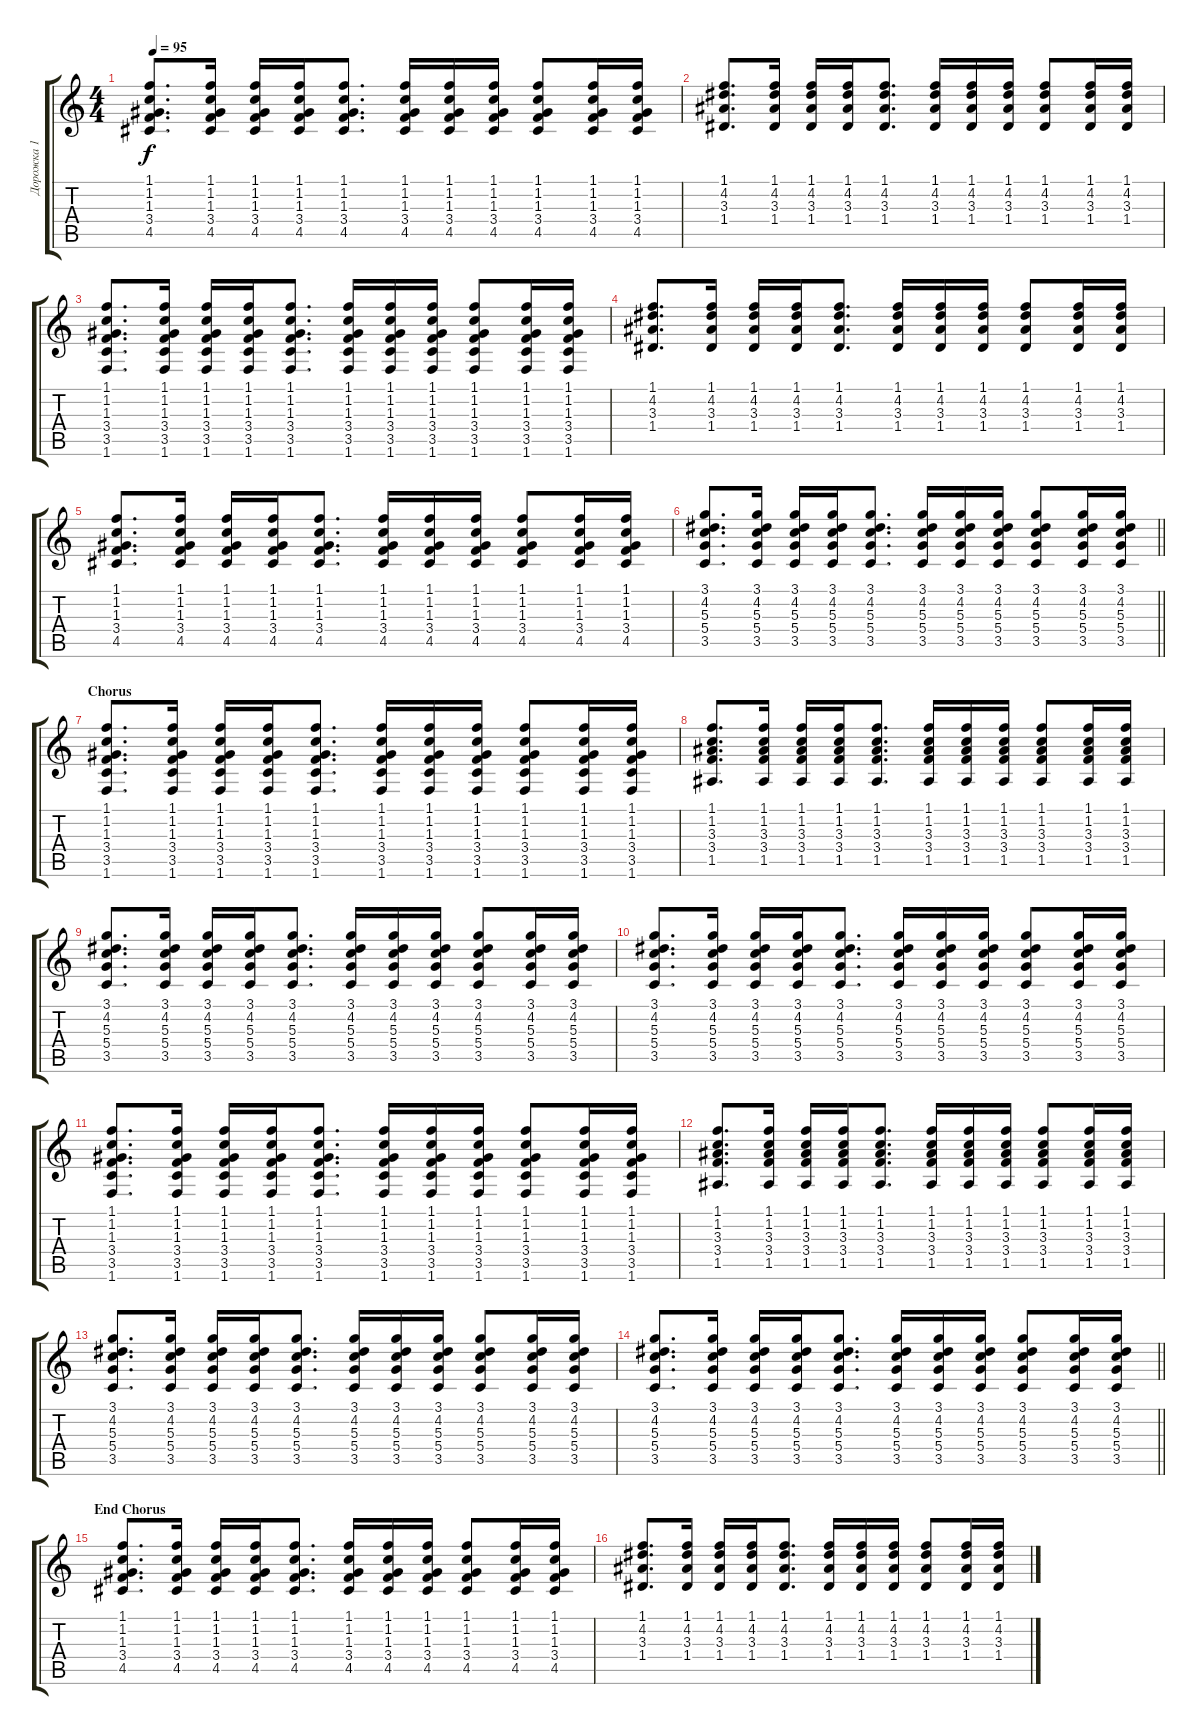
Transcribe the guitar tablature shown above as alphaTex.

\track ("Дорожка 1" "Дорожка 1") {instrument acousticguitarsteel}
\staff {score tabs}
\tuning (E4 B3 G3 D3 A2 E2) {hide}
\ts (4 4)
\tempo 95
\clef g2
\ks c
(1.1 1.2 1.3 3.4 4.5).8{d dy f} (1.1 1.2 1.3 3.4 4.5).16 (1.1 1.2 1.3 3.4 4.5).16 (1.1 1.2 1.3 3.4 4.5).16 (1.1 1.2 1.3 3.4 4.5).8{d} (1.1 1.2 1.3 3.4 4.5).16 (1.1 1.2 1.3 3.4 4.5).16 (1.1 1.2 1.3 3.4 4.5).16 (1.1 1.2 1.3 3.4 4.5).8 (1.1 1.2 1.3 3.4 4.5).16 (1.1 1.2 1.3 3.4 4.5).16 |
(1.1 4.2 3.3 1.4).8{d} (1.1 4.2 3.3 1.4).16 (1.1 4.2 3.3 1.4).16 (1.1 4.2 3.3 1.4).16 (1.1 4.2 3.3 1.4).8{d} (1.1 4.2 3.3 1.4).16 (1.1 4.2 3.3 1.4).16 (1.1 4.2 3.3 1.4).16 (1.1 4.2 3.3 1.4).8 (1.1 4.2 3.3 1.4).16 (1.1 4.2 3.3 1.4).16 |
(1.1 1.2 1.3 3.4 3.5 1.6).8{d} (1.1 1.2 1.3 3.4 3.5 1.6).16 (1.1 1.2 1.3 3.4 3.5 1.6).16 (1.1 1.2 1.3 3.4 3.5 1.6).16 (1.1 1.2 1.3 3.4 3.5 1.6).8{d} (1.1 1.2 1.3 3.4 3.5 1.6).16 (1.1 1.2 1.3 3.4 3.5 1.6).16 (1.1 1.2 1.3 3.4 3.5 1.6).16 (1.1 1.2 1.3 3.4 3.5 1.6).8 (1.1 1.2 1.3 3.4 3.5 1.6).16 (1.1 1.2 1.3 3.4 3.5 1.6).16 |
(1.1 4.2 3.3 1.4).8{d} (1.1 4.2 3.3 1.4).16 (1.1 4.2 3.3 1.4).16 (1.1 4.2 3.3 1.4).16 (1.1 4.2 3.3 1.4).8{d} (1.1 4.2 3.3 1.4).16 (1.1 4.2 3.3 1.4).16 (1.1 4.2 3.3 1.4).16 (1.1 4.2 3.3 1.4).8 (1.1 4.2 3.3 1.4).16 (1.1 4.2 3.3 1.4).16 |
(1.1 1.2 1.3 3.4 4.5).8{d} (1.1 1.2 1.3 3.4 4.5).16 (1.1 1.2 1.3 3.4 4.5).16 (1.1 1.2 1.3 3.4 4.5).16 (1.1 1.2 1.3 3.4 4.5).8{d} (1.1 1.2 1.3 3.4 4.5).16 (1.1 1.2 1.3 3.4 4.5).16 (1.1 1.2 1.3 3.4 4.5).16 (1.1 1.2 1.3 3.4 4.5).8 (1.1 1.2 1.3 3.4 4.5).16 (1.1 1.2 1.3 3.4 4.5).16 |
\barLineRight lightlight
(3.1 4.2 5.3 5.4 3.5).8{d} (3.1 4.2 5.3 5.4 3.5).16 (3.1 4.2 5.3 5.4 3.5).16 (3.1 4.2 5.3 5.4 3.5).16 (3.1 4.2 5.3 5.4 3.5).8{d} (3.1 4.2 5.3 5.4 3.5).16 (3.1 4.2 5.3 5.4 3.5).16 (3.1 4.2 5.3 5.4 3.5).16 (3.1 4.2 5.3 5.4 3.5).8 (3.1 4.2 5.3 5.4 3.5).16 (3.1 4.2 5.3 5.4 3.5).16 |
\section ("" "Chorus")
(1.1 1.2 1.3 3.4 3.5 1.6).8{d} (1.1 1.2 1.3 3.4 3.5 1.6).16 (1.1 1.2 1.3 3.4 3.5 1.6).16 (1.1 1.2 1.3 3.4 3.5 1.6).16 (1.1 1.2 1.3 3.4 3.5 1.6).8{d} (1.1 1.2 1.3 3.4 3.5 1.6).16 (1.1 1.2 1.3 3.4 3.5 1.6).16 (1.1 1.2 1.3 3.4 3.5 1.6).16 (1.1 1.2 1.3 3.4 3.5 1.6).8 (1.1 1.2 1.3 3.4 3.5 1.6).16 (1.1 1.2 1.3 3.4 3.5 1.6).16 |
(1.1 1.2 3.3 3.4 1.5).8{d} (1.1 1.2 3.3 3.4 1.5).16 (1.1 1.2 3.3 3.4 1.5).16 (1.1 1.2 3.3 3.4 1.5).16 (1.1 1.2 3.3 3.4 1.5).8{d} (1.1 1.2 3.3 3.4 1.5).16 (1.1 1.2 3.3 3.4 1.5).16 (1.1 1.2 3.3 3.4 1.5).16 (1.1 1.2 3.3 3.4 1.5).8 (1.1 1.2 3.3 3.4 1.5).16 (1.1 1.2 3.3 3.4 1.5).16 |
(3.1 4.2 5.3 5.4 3.5).8{d} (3.1 4.2 5.3 5.4 3.5).16 (3.1 4.2 5.3 5.4 3.5).16 (3.1 4.2 5.3 5.4 3.5).16 (3.1 4.2 5.3 5.4 3.5).8{d} (3.1 4.2 5.3 5.4 3.5).16 (3.1 4.2 5.3 5.4 3.5).16 (3.1 4.2 5.3 5.4 3.5).16 (3.1 4.2 5.3 5.4 3.5).8 (3.1 4.2 5.3 5.4 3.5).16 (3.1 4.2 5.3 5.4 3.5).16 |
(3.1 4.2 5.3 5.4 3.5).8{d} (3.1 4.2 5.3 5.4 3.5).16 (3.1 4.2 5.3 5.4 3.5).16 (3.1 4.2 5.3 5.4 3.5).16 (3.1 4.2 5.3 5.4 3.5).8{d} (3.1 4.2 5.3 5.4 3.5).16 (3.1 4.2 5.3 5.4 3.5).16 (3.1 4.2 5.3 5.4 3.5).16 (3.1 4.2 5.3 5.4 3.5).8 (3.1 4.2 5.3 5.4 3.5).16 (3.1 4.2 5.3 5.4 3.5).16 |
(1.1 1.2 1.3 3.4 3.5 1.6).8{d} (1.1 1.2 1.3 3.4 3.5 1.6).16 (1.1 1.2 1.3 3.4 3.5 1.6).16 (1.1 1.2 1.3 3.4 3.5 1.6).16 (1.1 1.2 1.3 3.4 3.5 1.6).8{d} (1.1 1.2 1.3 3.4 3.5 1.6).16 (1.1 1.2 1.3 3.4 3.5 1.6).16 (1.1 1.2 1.3 3.4 3.5 1.6).16 (1.1 1.2 1.3 3.4 3.5 1.6).8 (1.1 1.2 1.3 3.4 3.5 1.6).16 (1.1 1.2 1.3 3.4 3.5 1.6).16 |
(1.1 1.2 3.3 3.4 1.5).8{d} (1.1 1.2 3.3 3.4 1.5).16 (1.1 1.2 3.3 3.4 1.5).16 (1.1 1.2 3.3 3.4 1.5).16 (1.1 1.2 3.3 3.4 1.5).8{d} (1.1 1.2 3.3 3.4 1.5).16 (1.1 1.2 3.3 3.4 1.5).16 (1.1 1.2 3.3 3.4 1.5).16 (1.1 1.2 3.3 3.4 1.5).8 (1.1 1.2 3.3 3.4 1.5).16 (1.1 1.2 3.3 3.4 1.5).16 |
(3.1 4.2 5.3 5.4 3.5).8{d} (3.1 4.2 5.3 5.4 3.5).16 (3.1 4.2 5.3 5.4 3.5).16 (3.1 4.2 5.3 5.4 3.5).16 (3.1 4.2 5.3 5.4 3.5).8{d} (3.1 4.2 5.3 5.4 3.5).16 (3.1 4.2 5.3 5.4 3.5).16 (3.1 4.2 5.3 5.4 3.5).16 (3.1 4.2 5.3 5.4 3.5).8 (3.1 4.2 5.3 5.4 3.5).16 (3.1 4.2 5.3 5.4 3.5).16 |
\barLineRight lightlight
(3.1 4.2 5.3 5.4 3.5).8{d} (3.1 4.2 5.3 5.4 3.5).16 (3.1 4.2 5.3 5.4 3.5).16 (3.1 4.2 5.3 5.4 3.5).16 (3.1 4.2 5.3 5.4 3.5).8{d} (3.1 4.2 5.3 5.4 3.5).16 (3.1 4.2 5.3 5.4 3.5).16 (3.1 4.2 5.3 5.4 3.5).16 (3.1 4.2 5.3 5.4 3.5).8 (3.1 4.2 5.3 5.4 3.5).16 (3.1 4.2 5.3 5.4 3.5).16 |
\section ("" "End Chorus")
(1.1 1.2 1.3 3.4 4.5).8{d} (1.1 1.2 1.3 3.4 4.5).16 (1.1 1.2 1.3 3.4 4.5).16 (1.1 1.2 1.3 3.4 4.5).16 (1.1 1.2 1.3 3.4 4.5).8{d} (1.1 1.2 1.3 3.4 4.5).16 (1.1 1.2 1.3 3.4 4.5).16 (1.1 1.2 1.3 3.4 4.5).16 (1.1 1.2 1.3 3.4 4.5).8 (1.1 1.2 1.3 3.4 4.5).16 (1.1 1.2 1.3 3.4 4.5).16 |
(1.1 4.2 3.3 1.4).8{d} (1.1 4.2 3.3 1.4).16 (1.1 4.2 3.3 1.4).16 (1.1 4.2 3.3 1.4).16 (1.1 4.2 3.3 1.4).8{d} (1.1 4.2 3.3 1.4).16 (1.1 4.2 3.3 1.4).16 (1.1 4.2 3.3 1.4).16 (1.1 4.2 3.3 1.4).8 (1.1 4.2 3.3 1.4).16 (1.1 4.2 3.3 1.4).16
